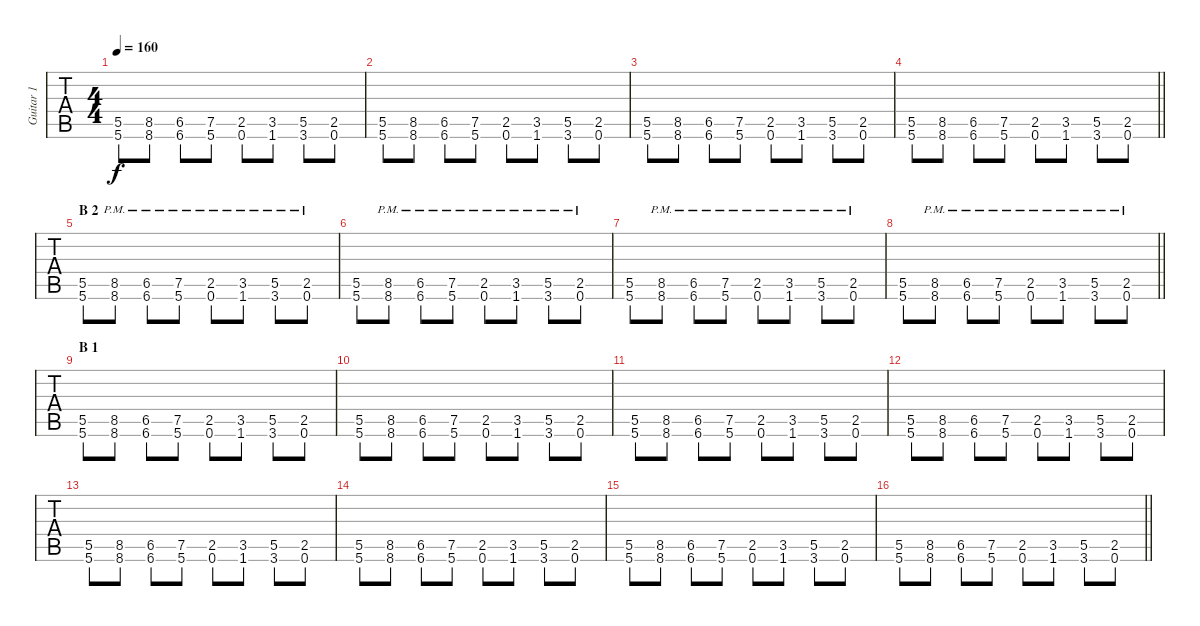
\track ("Guitar 1" "Guitar 1") {instrument distortionguitar}
\staff {tabs}
\tuning (G3 D3 Bb2 F2 C2 G1) {hide}
\ts (4 4)
\tempo 160
\clef f4
\ks c
(5.5 5.6).8{dy f} (8.5 8.6).8 (6.5 6.6).8 (7.5 5.6).8 (2.5 0.6).8 (3.5 1.6).8 (5.5 3.6).8 (2.5 0.6).8 |
(5.5 5.6).8 (8.5 8.6).8 (6.5 6.6).8 (7.5 5.6).8 (2.5 0.6).8 (3.5 1.6).8 (5.5 3.6).8 (2.5 0.6).8 |
(5.5 5.6).8 (8.5 8.6).8 (6.5 6.6).8 (7.5 5.6).8 (2.5 0.6).8 (3.5 1.6).8 (5.5 3.6).8 (2.5 0.6).8 |
\barLineRight lightlight
(5.5 5.6).8 (8.5 8.6).8 (6.5 6.6).8 (7.5 5.6).8 (2.5 0.6).8 (3.5 1.6).8 (5.5 3.6).8 (2.5 0.6).8 |
\section ("" "B 2")
(5.5 5.6).8 (8.5{pm} 8.6{pm}).8 (6.5{pm} 6.6{pm}).8 (7.5{pm} 5.6{pm}).8 (2.5{pm} 0.6{pm}).8 (3.5{pm} 1.6{pm}).8 (5.5{pm} 3.6{pm}).8 (2.5{pm} 0.6{pm}).8 |
(5.5 5.6).8 (8.5{pm} 8.6{pm}).8 (6.5{pm} 6.6{pm}).8 (7.5{pm} 5.6{pm}).8 (2.5{pm} 0.6{pm}).8 (3.5{pm} 1.6{pm}).8 (5.5{pm} 3.6{pm}).8 (2.5{pm} 0.6{pm}).8 |
(5.5 5.6).8 (8.5{pm} 8.6{pm}).8 (6.5{pm} 6.6{pm}).8 (7.5{pm} 5.6{pm}).8 (2.5{pm} 0.6{pm}).8 (3.5{pm} 1.6{pm}).8 (5.5{pm} 3.6{pm}).8 (2.5{pm} 0.6{pm}).8 |
\barLineRight lightlight
(5.5 5.6).8 (8.5{pm} 8.6{pm}).8 (6.5{pm} 6.6{pm}).8 (7.5{pm} 5.6{pm}).8 (2.5{pm} 0.6{pm}).8 (3.5{pm} 1.6{pm}).8 (5.5{pm} 3.6{pm}).8 (2.5{pm} 0.6{pm}).8 |
\section ("" "B 1")
(5.5 5.6).8 (8.5 8.6).8 (6.5 6.6).8 (7.5 5.6).8 (2.5 0.6).8 (3.5 1.6).8 (5.5 3.6).8 (2.5 0.6).8 |
(5.5 5.6).8 (8.5 8.6).8 (6.5 6.6).8 (7.5 5.6).8 (2.5 0.6).8 (3.5 1.6).8 (5.5 3.6).8 (2.5 0.6).8 |
(5.5 5.6).8 (8.5 8.6).8 (6.5 6.6).8 (7.5 5.6).8 (2.5 0.6).8 (3.5 1.6).8 (5.5 3.6).8 (2.5 0.6).8 |
(5.5 5.6).8 (8.5 8.6).8 (6.5 6.6).8 (7.5 5.6).8 (2.5 0.6).8 (3.5 1.6).8 (5.5 3.6).8 (2.5 0.6).8 |
(5.5 5.6).8 (8.5 8.6).8 (6.5 6.6).8 (7.5 5.6).8 (2.5 0.6).8 (3.5 1.6).8 (5.5 3.6).8 (2.5 0.6).8 |
(5.5 5.6).8 (8.5 8.6).8 (6.5 6.6).8 (7.5 5.6).8 (2.5 0.6).8 (3.5 1.6).8 (5.5 3.6).8 (2.5 0.6).8 |
(5.5 5.6).8 (8.5 8.6).8 (6.5 6.6).8 (7.5 5.6).8 (2.5 0.6).8 (3.5 1.6).8 (5.5 3.6).8 (2.5 0.6).8 |
\barLineRight lightlight
(5.5 5.6).8 (8.5 8.6).8 (6.5 6.6).8 (7.5 5.6).8 (2.5 0.6).8 (3.5 1.6).8 (5.5 3.6).8 (2.5 0.6).8
